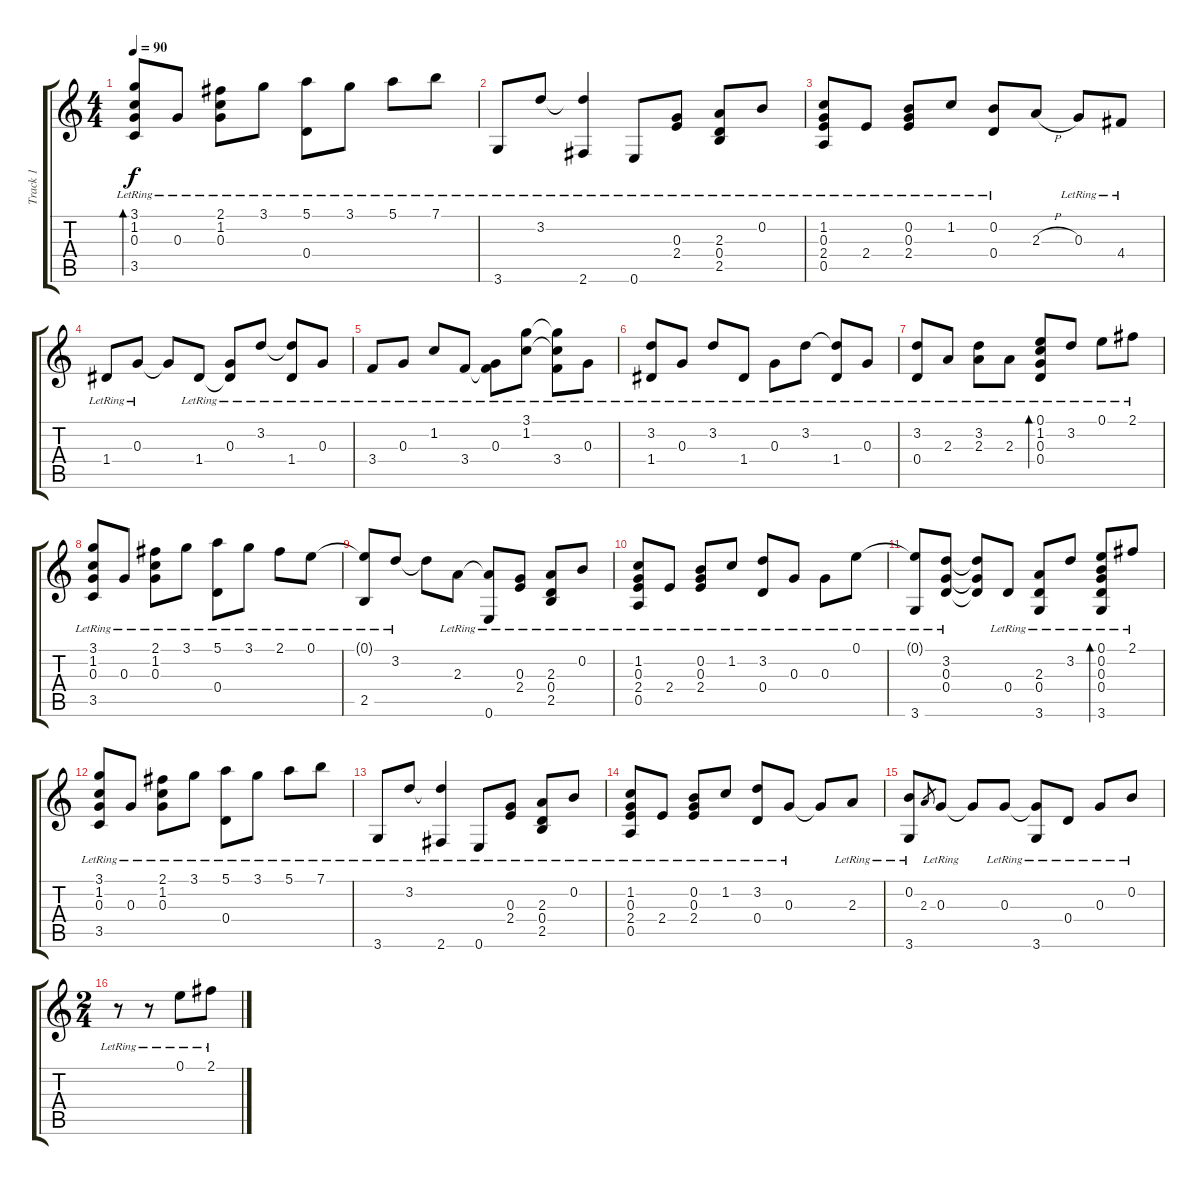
\track ("Track 1" "Track 1") {instrument acousticguitarnylon}
\staff {score tabs}
\tuning (E4 B3 G3 D3 A2 E2) {hide}
\ts (4 4)
\tempo 90
\clef g2
\ks c
(3.1{lr} 1.2{lr} 0.3{lr} 3.5{lr}).8{bd 480 dy f} 0.3{lr}.8 (2.1{lr} 1.2{lr} 0.3{lr}).8 3.1{lr}.8 (5.1{lr} 0.4{lr}).8 3.1{lr}.8 5.1{lr}.8 7.1{lr}.8 |
3.6{lr}.8 3.2{lr}.8 (3.2{t} 2.6{lr}).4 0.6{lr}.8 (0.3{lr} 2.4{lr}).8 (2.3{lr} 0.4{lr} 2.5{lr}).8 0.2{lr}.8 |
(1.2{lr} 0.3{lr} 2.4{lr} 0.5{lr}).8 2.4{lr}.8 (0.2{lr} 0.3{lr} 2.4{lr}).8 1.2{lr}.8 (0.2{lr} 0.4{lr}).8 2.3{h}.8 0.3{lr}.8 4.4{lr}.8 |
1.4{lr}.8 0.3{lr}.8 0.3{t}.8 1.4{lr}.8 (0.3{lr} 1.4{t}).8 3.2{lr}.8 (3.2{t} 1.4{lr}).8 0.3{lr}.8 |
3.4{lr}.8 0.3{lr}.8 1.2{lr}.8 3.4{lr}.8 (0.3{lr} 3.4{t}).8 (3.1{lr} 1.2{lr}).8 (3.1{t} 1.2{t} 3.4{lr}).8 0.3{lr}.8 |
(3.2{lr} 1.4{lr}).8 0.3{lr}.8 3.2{lr}.8 1.4{lr}.8 0.3{lr}.8 3.2{lr}.8 (3.2{t} 1.4{lr}).8 0.3{lr}.8 |
(3.2{lr} 0.4{lr}).8 2.3{lr}.8 (3.2{lr} 2.3{lr}).8 2.3{lr}.8 (0.1{lr} 1.2{lr} 0.3{lr} 0.4{lr}).8{bd 480} 3.2{lr}.8 0.1{lr}.8 2.1{lr}.8 |
(3.1{lr} 1.2{lr} 0.3{lr} 3.5{lr}).8 0.3{lr}.8 (2.1{lr} 1.2{lr} 0.3{lr}).8 3.1{lr}.8 (5.1{lr} 0.4{lr}).8 3.1{lr}.8 2.1{lr}.8 0.1{lr}.8 |
(0.1{t} 2.5{lr}).8 3.2{lr}.8 3.2{t}.8 2.3{lr}.8 (2.3{t} 0.6{lr}).8 (0.3{lr} 2.4{lr}).8 (2.3{lr} 0.4{lr} 2.5{lr}).8 0.2{lr}.8 |
(1.2{lr} 0.3{lr} 2.4{lr} 0.5{lr}).8 2.4{lr}.8 (0.2{lr} 0.3{lr} 2.4{lr}).8 1.2{lr}.8 (3.2{lr} 0.4{lr}).8 0.3{lr}.8 0.3{lr}.8 0.1{lr}.8 |
(0.1{t} 3.6{lr}).8 (3.2{lr} 0.3{lr} 0.4{lr}).8 (3.2{t} 0.3{t} 0.4{t}).8 0.4{lr}.8 (2.3{lr} 0.4{lr} 3.6{lr}).8 3.2{lr}.8 (0.1{lr} 0.2{lr} 0.3{lr} 0.4{lr} 3.6{lr}).8{bd 480} 2.1{lr}.8 |
(3.1{lr} 1.2{lr} 0.3{lr} 3.5{lr}).8 0.3{lr}.8 (2.1{lr} 1.2{lr} 0.3{lr}).8 3.1{lr}.8 (5.1{lr} 0.4{lr}).8 3.1{lr}.8 5.1{lr}.8 7.1{lr}.8 |
3.6{lr}.8 3.2{lr}.8 (3.2{t} 2.6{lr}).4 0.6{lr}.8 (0.3{lr} 2.4{lr}).8 (2.3{lr} 0.4{lr} 2.5{lr}).8 0.2{lr}.8 |
(1.2{lr} 0.3{lr} 2.4{lr} 0.5{lr}).8 2.4{lr}.8 (0.2{lr} 0.3{lr} 2.4{lr}).8 1.2{lr}.8 (3.2{lr} 0.4{lr}).8 0.3{lr}.8 0.3{t}.8 2.3{lr}.8 |
(0.2{lr} 3.6{lr}).8 2.3.8{gr} 0.3{lr}.8 0.3{t}.8 0.3{lr}.8 (0.3{t} 3.6{lr}).8 0.4{lr}.8 0.3{lr}.8 0.2{lr}.8 |
\ts (2 4)
r.8 r.8 0.1{lr}.8 2.1{lr}.8
